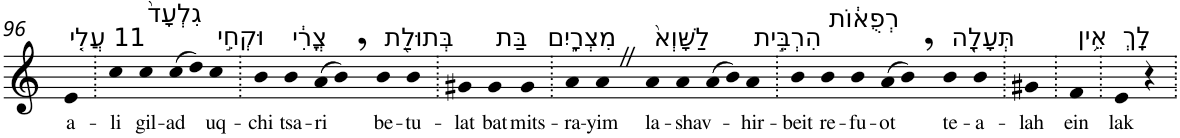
**kern	**text
*part1	*part1
*staff1	*staff1
*I"Piano	*
*I'Pno	*
!!LO:PB:g=z
*clefG2	*
*k[]	*
=96	=96
!LO:TX:a:t=11 עֲלִ֤י	!
!	!LO:LY:b
4e	a-
=97.	=97.
!	!LO:LY:b
4cc	-li
!LO:TX:a:t=גִלְעָד֙	!
!	!LO:LY:b
4cc	gil-
!	!LO:LY:b
(>8cc	-ad
8dd)	.
!LO:TX:a:t=וּקְחִ֣י	!
!	!LO:LY:b
4cc	uq-
=98.	=98.
!	!LO:LY:b
4b	-chi
!LO:TX:a:t=צֳרִ֔י	!
!	!LO:LY:b
4b	tsa-
!	!LO:LY:b
(>8a	-ri
8b,)	.
!LO:TX:a:t=בְּתוּלַ֖ת	!
!	!LO:LY:b
4b	be-
!	!LO:LY:b
4b	-tu-
=99.	=99.
!	!LO:LY:b
4g#X	-lat
!LO:TX:a:t=בַּת	!
!	!LO:LY:b
4g#	bat
!LO:TX:a:t=מִצְרָ֑יִם	!
!	!LO:LY:b
4g#	mits-
=100.	=100.
!	!LO:LY:b
4a	-ra-
!	!LO:LY:b
4aZ	-yim
!LO:TX:a:t=לַשָּׁוְא֙	!
!	!LO:LY:b
4a	la-
!	!LO:LY:b
4a	-shav-
(>8a	.
8b)	.
!LO:TX:a:t=הִרְבֵּ֣ית	!
!	!LO:LY:b
4a	hir-
=101.	=101.
!	!LO:LY:b
4b	-beit
!LO:TX:a:t=רְפֻא֔וֹת	!
!	!LO:LY:b
4b	re-
!	!LO:LY:b
4b	-fu-
!	!LO:LY:b
(>8a	-ot
8b,)	.
!LO:TX:a:t=תְּעָלָ֖ה	!
!	!LO:LY:b
4b	te-
!	!LO:LY:b
4b	-a-
=102.	=102.
!	!LO:LY:b
4g#X	-lah
=103.	=103.
!LO:TX:a:t=אֵ֥ין	!
!	!LO:LY:b
4f	ein
=104.	=104.
!LO:TX:a:t=לָֽךְ	!
!	!LO:LY:b
4e	lak
4r	.
=.	=.
*-	*-
